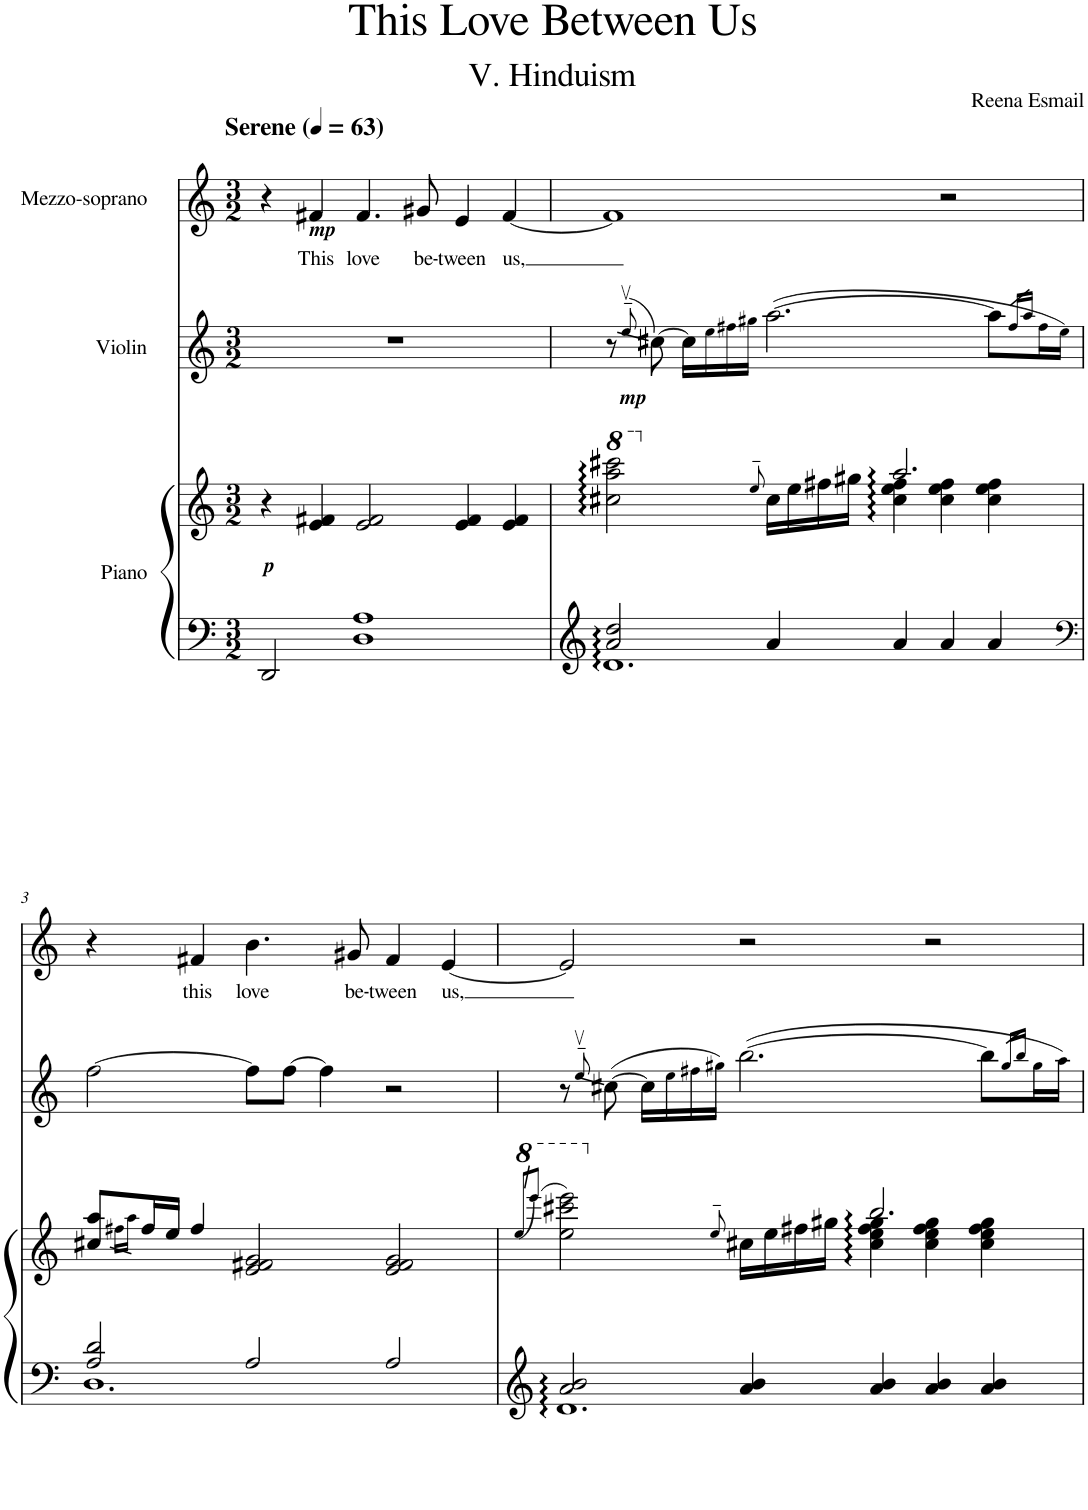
**kern	**kern	**kern	**kern	**text
*part3	*part3	*part2	*part1	*part1
*staff4	*staff3	*staff2	*staff1	*staff1
*I"Piano	*	*I"Violin	*I"Mezzo-soprano	*
*I'Pno	*	*I'Vln	*	*
*clefF4	*clefG2	*clefG2	*clefG2	*
*k[]	*k[]	*k[]	*k[]	*
*M3/2	*M3/2	*M3/2	*M3/2	*
*MM63	*MM63	*MM63	*MM63	*
=1	=1	=1	=1	=1
!	!	!	!LO:TX:a:B:t=Serene	!
!	!LO:TX:b:Bi:t=p	!	!	!
2DD/	4r	1.r	4r	.
!	!	!	!LO:TX:b:Bi:t=mp	!
!	!	!	!	!LO:LY:b
.	4e/ 4f#X/	.	4f#X/	This
!	!	!	!	!LO:LY:b
1D 1A	2e/ 2f#/	.	4.f#/	love
!	!	!	!	!LO:LY:b
.	.	.	8g#X/	be-
!	!	!	!	!LO:LY:b
.	4e/ 4f#/	.	4e/	-tween
!	!	!	!	!LO:LY:b
.	4e/ 4f#/	.	[4f#/	us,
=2	=2	=2	=2	=2
*^	*	*	*	*
*	*	*8va	*	*	*
*	*	*^	*	*	*
2a/: 2dd/:	1.d	2ccc#X\:: 2aaa\:: 2cccc#X\::	2.ryy	8r	1f#]	.
.	.	.	.	(>8qeev~>/	.	.
!	!	!	!	!LO:TX:b:Bi:t=mp	!	!
.	.	.	.	[8cc#X\)	.	.
.	.	.	.	16cc#\LL]	.	.
.	.	.	.	16ee!\	.	.
.	.	.	.	16ff#X!\	.	.
.	.	.	.	16gg#X!\JJ	.	.
*	*	*X8va	*	*	*	*
.	.	8qee~>/	.	.	.	.
4a/	.	16cc#\LL	.	([2.aa\	.	.
.	.	16ee\	.	.	.	.
.	.	16ff#X\	.	.	.	.
.	.	16gg#X\JJ	.	.	.	.
4a/	.	2.aa/	4cc#\:: 4ee\:: 4ff#\::	.	.	.
4a/	.	.	4cc#\ 4ee\ 4ff#\	.	2r	.
4a/	.	.	4cc#\ 4ee\ 4ff#\	8aa\L]	.	.
.	.	.	.	16qff#/LL	.	.
.	.	.	.	16qaa/JJ	.	.
.	.	.	.	16ff#!\L	.	.
.	.	.	.	16ee!\JJ)	.	.
*	*	*v	*v	*	*	*
!!LO:LB:g=z
=3	=3	=3	=3	=3	=3
*clefF4	*	*	*	*	*
2A/ 2d/	1.D	8cc#X/ 8aa/L	[2ff\	4r	.
.	.	16qff#X\LL	.	.	.
.	.	16qaa\JJ	.	.	.
.	.	16ff#/L	.	.	.
.	.	16ee/JJ	.	.	.
!	!	!	!	!	!LO:LY:b
.	.	4ff#/	.	4f#X/	this
!	!	!	!	!	!LO:LY:b
2A/	.	2e/ 2f#X/ 2g/	8ff\L]	4.b\	love
.	.	.	[8ff\J	.	.
.	.	.	4ff\]	.	.
!	!	!	!	!	!LO:LY:b
.	.	.	.	8g#X/	be-
!	!	!	!	!	!LO:LY:b
2A/	.	2e/ 2f#/ 2g/	2r	4f#/	-tween
!	!	!	!	!	!LO:LY:b
.	.	.	.	[4e/	us,
=4	=4	=4	=4	=4	=4
.	.	(8qeee/L	.	.	.
.	.	(>8qeeee/J)	.	.	.
*	*	*^	*	*	*
2a/ 2b/	1.d::	2eee\ 2cccc#X\ 2eeee\)	2.ryy	8r	2e/]	.
.	.	.	.	8qeev~>/	.	.
.	.	.	.	(>[8cc#X\	.	.
.	.	.	.	16cc#\LL]	.	.
.	.	.	.	16ee!\	.	.
.	.	.	.	16ff#X!\	.	.
.	.	.	.	16gg#X!\JJ)	.	.
.	.	8qee~>/	.	.	.	.
4a/ 4b/	.	16cc#X\LL	.	(>[2.bb\	2r	.
.	.	16ee\	.	.	.	.
.	.	16ff#X\	.	.	.	.
.	.	16gg#X\JJ	.	.	.	.
4a/ 4b/	.	2.bb/	4cc#\:: 4ee\:: 4ff#\:: 4gg#\::	.	.	.
4a/ 4b/	.	.	4cc#\ 4ee\ 4ff#\ 4gg#\	.	2r	.
4a/ 4b/	.	.	4cc#\ 4ee\ 4ff#\ 4gg#\	8bb\L]	.	.
.	.	.	.	16qgg#/LL	.	.
.	.	.	.	16qbb/JJ	.	.
.	.	.	.	16gg#!\L	.	.
.	.	.	.	16aa!\JJ)	.	.
*v	*v	*	*	*	*	*
*	*v	*v	*	*	*
=	=	=	=	=
*-	*-	*-	*-	*-
